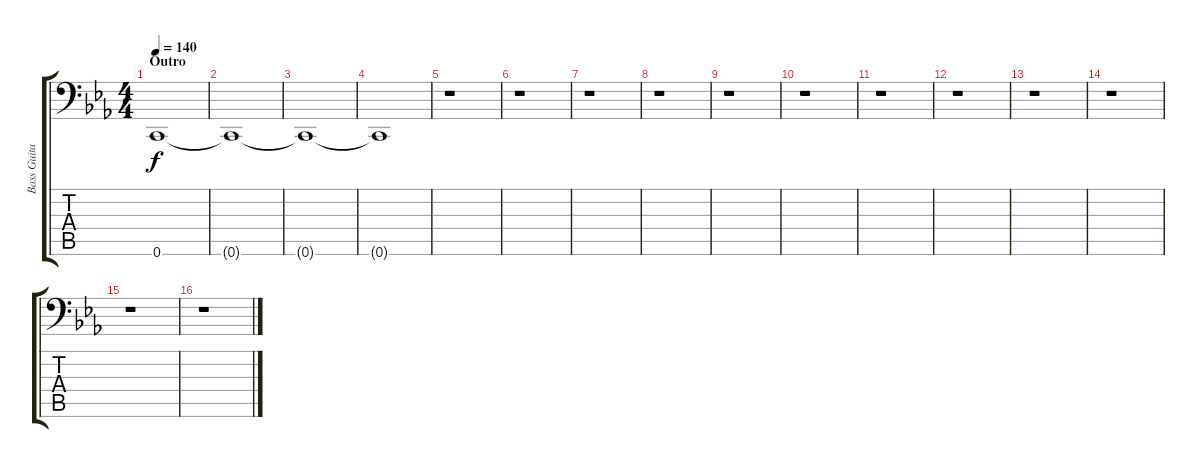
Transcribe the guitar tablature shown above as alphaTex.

\track ("Bass Guitar" "Bass Guita") {instrument electricbasspick}
\staff {score tabs}
\tuning (D3 A2 F2 C2 G1 C1) {hide}
\ts (4 4)
\section ("" "Outro")
\tempo 140
\clef f4
\ks eb
0.6.1{dy f} |
0.6{t}.1{volume 0} |
0.6{t}.1 |
0.6{t}.1 |
r.1 |
r.1 |
r.1 |
r.1 |
r.1 |
r.1 |
r.1 |
r.1 |
r.1 |
r.1 |
r.1 |
r.1
